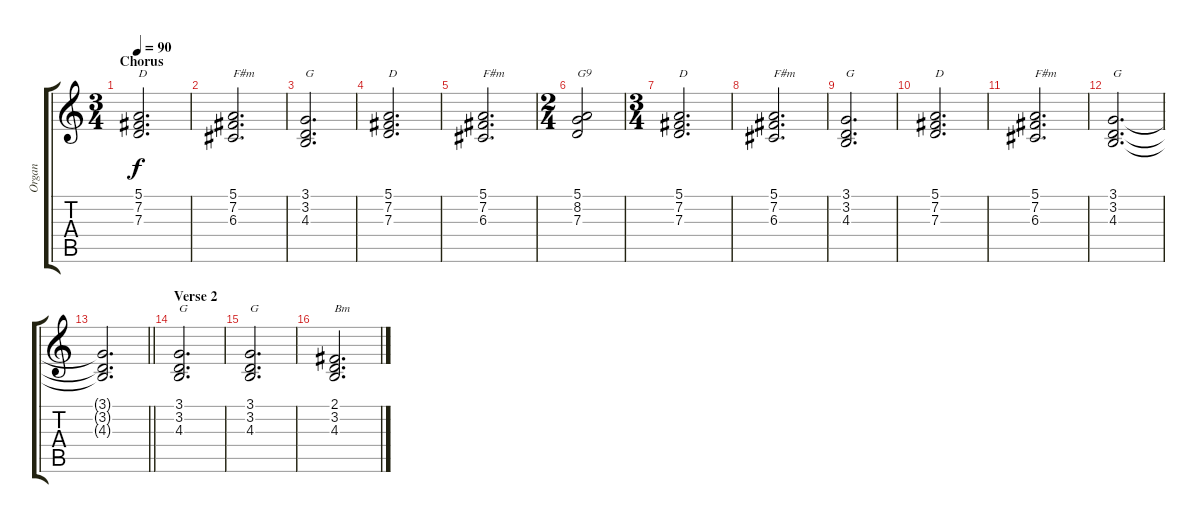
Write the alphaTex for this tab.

\track ("Organ" "Organ") {instrument percussiveorgan}
\staff {score tabs}
\tuning (E4 B3 G3 D3 A2 E2) {hide}
\ts (3 4)
\section ("" "Chorus")
\tempo 90
\clef g2
\ks c
(5.1 7.2 7.3).2{d txt "D" dy f} |
(5.1 7.2 6.3).2{d txt "F#m"} |
(3.1 3.2 4.3).2{d txt "G"} |
(5.1 7.2 7.3).2{d txt "D"} |
(5.1 7.2 6.3).2{d txt "F#m"} |
\ts (2 4)
(5.1 8.2 7.3).2{txt "G9"} |
\ts (3 4)
(5.1 7.2 7.3).2{d txt "D"} |
(5.1 7.2 6.3).2{d txt "F#m"} |
(3.1 3.2 4.3).2{d txt "G"} |
(5.1 7.2 7.3).2{d txt "D"} |
(5.1 7.2 6.3).2{d txt "F#m"} |
(3.1 3.2 4.3).2{d txt "G"} |
\barLineRight lightlight
(3.1{t} 3.2{t} 4.3{t}).2{d} |
\section ("" "Verse 2")
(3.1 3.2 4.3).2{d txt "G"} |
(3.1 3.2 4.3).2{d txt "G"} |
(2.1 3.2 4.3).2{d txt "Bm"}
